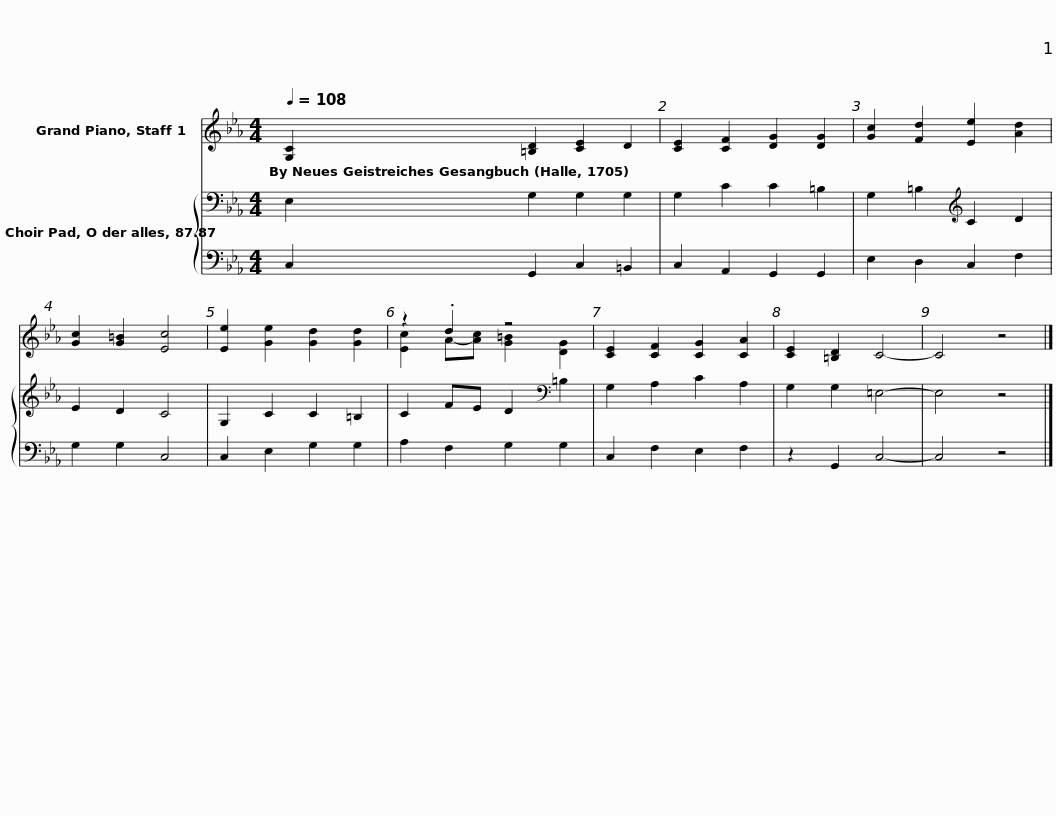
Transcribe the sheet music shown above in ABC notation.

X:1
%%score ( 1 2 ) { 3 | 4 }
L:1/8
Q:1/4=108
M:4/4
I:linebreak $
K:Eb
V:1 treble
V:2 treble
V:3 bass
V:4 bass
V:1
 [G,C]2 [=B,D]2 [CE]2 D2 | [CE]2 [CF]2 [DG]2 [DG]2 |$ [Gc]2 [Fd]2 [Ee]2 [Ad]2 | [Gc]2 [G=B]2 [Ec]4 | [Ee]2 [Ge]2 [Gd]2 [Gd]2 | %5
 z2 .d2 z4 | [CE]2 [CF]2 [CG]2 [CA]2 | [CE]2 [=B,D]2 C4- | C4 z4 |] %9
V:2
 x8 | x8 |$ x8 | x8 | x8 | %5
 [Ec]2 A-[Ac] [G=B]2 [DG]2 | x8 | x8 | x8 |] %9
V:3
 E,2 G,2 G,2 G,2 | G,2 C2 C2 =B,2 |$ G,2 =B,2[K:treble] C2 D2 | E2 D2 C4 | G,2 C2 C2 =B,2 | %5
 C2 FE D2[K:bass] =B,2 | G,2 A,2 C2 A,2 | G,2 G,2 =E,4- | E,4 z4 |] %9
V:4
 C,2 G,,2 C,2 =B,,2 | C,2 A,,2 G,,2 G,,2 |$ E,2 D,2 C,2 F,2 | G,2 G,2 C,4 | C,2 E,2 G,2 G,2 | %5
 A,2 F,2 G,2 G,2 | C,2 F,2 E,2 F,2 | z2 G,,2 C,4- | C,4 z4 |] %9
